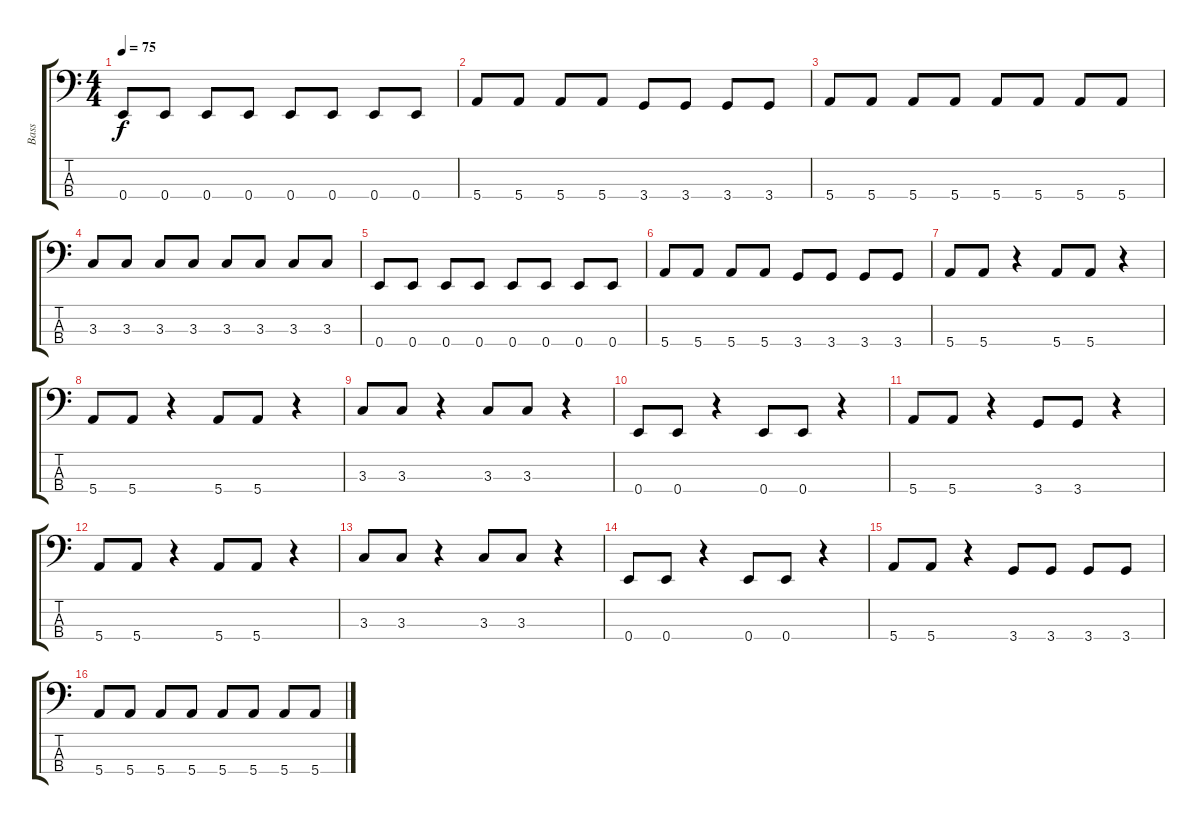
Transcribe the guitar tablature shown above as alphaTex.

\track ("Bass" "Bass") {instrument electricbassfinger}
\staff {score tabs}
\tuning (G2 D2 A1 E1) {hide}
\ts (4 4)
\tempo 75
\clef f4
\ks c
0.4.8{dy f} 0.4.8 0.4.8 0.4.8 0.4.8 0.4.8 0.4.8 0.4.8 |
5.4.8 5.4.8 5.4.8 5.4.8 3.4.8 3.4.8 3.4.8 3.4.8 |
5.4.8 5.4.8 5.4.8 5.4.8 5.4.8 5.4.8 5.4.8 5.4.8 |
3.3.8 3.3.8 3.3.8 3.3.8 3.3.8 3.3.8 3.3.8 3.3.8 |
0.4.8 0.4.8 0.4.8 0.4.8 0.4.8 0.4.8 0.4.8 0.4.8 |
5.4.8 5.4.8 5.4.8 5.4.8 3.4.8 3.4.8 3.4.8 3.4.8 |
5.4.8 5.4.8 r.4 5.4.8 5.4.8 r.4 |
5.4.8 5.4.8 r.4 5.4.8 5.4.8 r.4 |
3.3.8 3.3.8 r.4 3.3.8 3.3.8 r.4 |
0.4.8 0.4.8 r.4 0.4.8 0.4.8 r.4 |
5.4.8 5.4.8 r.4 3.4.8 3.4.8 r.4 |
5.4.8 5.4.8 r.4 5.4.8 5.4.8 r.4 |
3.3.8 3.3.8 r.4 3.3.8 3.3.8 r.4 |
0.4.8 0.4.8 r.4 0.4.8 0.4.8 r.4 |
5.4.8 5.4.8 r.4 3.4.8 3.4.8 3.4.8 3.4.8 |
5.4.8 5.4.8 5.4.8 5.4.8 5.4.8 5.4.8 5.4.8 5.4.8
